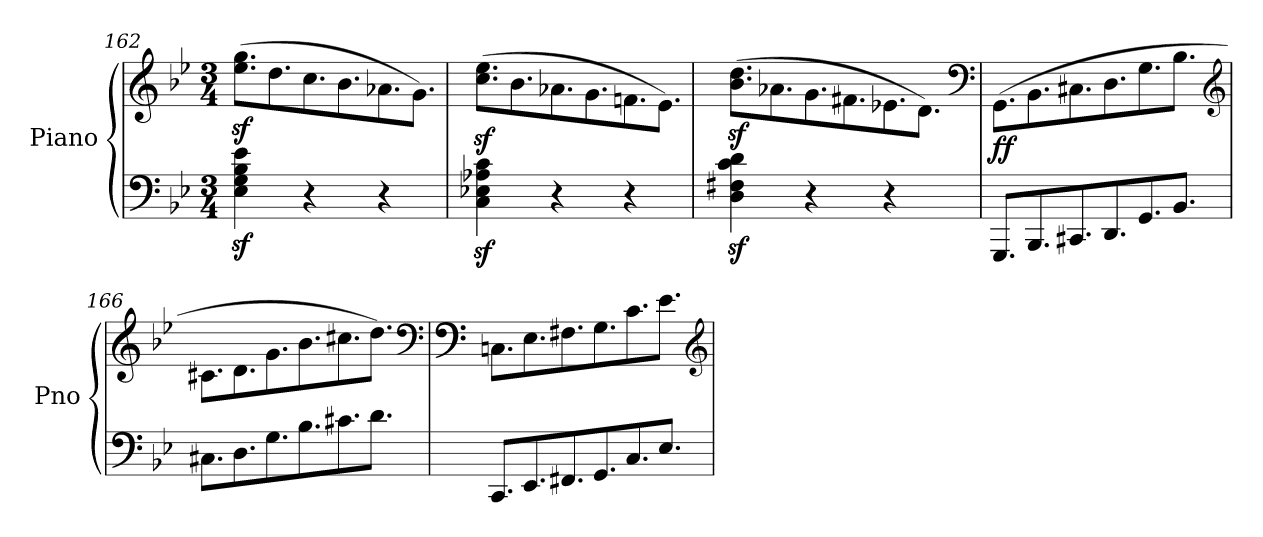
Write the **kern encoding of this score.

**kern	**kern	**dynam
*part1	*part1	*part1
*staff2	*staff1	*staff1/2
*I"Piano	*	*
*I'Pno	*	*
*clefF4	*clefG2	*
*k[b-e-]	*k[b-e-]	*
*B-:	*B-:	*
*M3/4	*M3/4	*
*	*Xtuplet	*
=162	=162	=162
4E-\z< 4G\z< 4B-\z< 4e-\z<	(12.ee-\z< 12.gg\z<L	.
.	12.dd\	.
4r	12.cc\	.
.	12.b-\	.
4r	12.a-X\	.
.	12.g\J)	.
!!LO:LB:g=z
=163	=163	=163
4C\z< 4E-X\z< 4A-X\z< 4c\z<	(12.cc\z< 12.ee-\z<L	.
.	12.b-\	.
4r	12.a-X\	.
.	12.g\	.
4r	12.fn\	.
.	12.e-\J)	.
=164	=164	=164
4D\z< 4F#X\z< 4c\z< 4d\z<	(12.b-\z< 12.dd\z<L	.
.	12.a-X\	.
4r	12.g\	.
.	12.f#X\	.
4r	12.e-X\	.
.	12.d\J)	.
*	*clefF4	*
=165	=165	=165
*Xtuplet	*	*
!	!	!LO:DY:b
12.GGG/L	(12.GG\L	ff
12.BBB-/	12.BB-\	.
12.CC#X/	12.C#X\	.
12.DD/	12.D\	.
12.GG/	12.G\	.
12.BB-/J	12.B-\J	.
*	*clefG2	*
=166	=166	=166
12.C#X\L	12.c#X\L	.
12.D\	12.d\	.
12.G\	12.g\	.
12.B-\	12.b-\	.
12.c#X\	12.cc#X\	.
12.d\J	12.dd\J)	.
*	*clefF4	*
!!LO:LB:g=z
=167	=167	=167
*	*clefF4	*
12.CC/L	12.Cn\L	.
12.EE-/	12.E-\	.
12.FF#X/	12.F#X\	.
12.GG/	12.G\	.
12.C/	12.c\	.
12.E-/J	12.e-\J	.
*	*clefG2	*
=	=	=
*-	*-	*-
